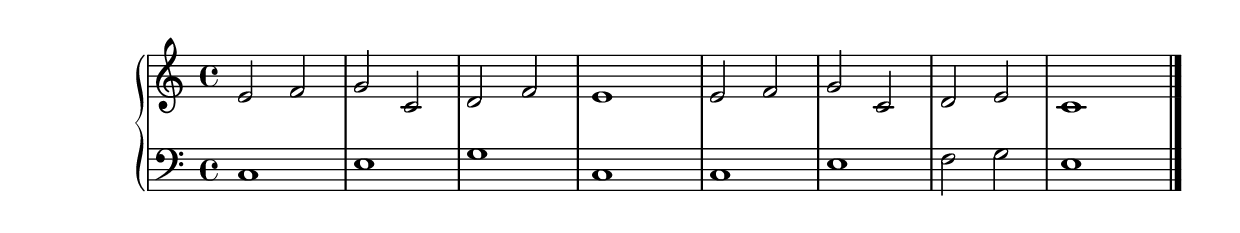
\version "2.20.0"
\header {
\include "lilypond-book-preamble.ly"
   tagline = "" % removed
 }
\score {
 {
  % Thompson’s modern course, p. 4 

\new PianoStaff 
  <<
    \new Staff = "upper" 
\relative c' {
  \clef treble
  \key c \major
  \time 4/4

	e2 f | g c, | d f | e1 | e2 f | g c, | d e | c1 \bar "|."
}

\new Staff = "lower" 
\relative c {
  \clef bass
  \key c \major
  \time 4/4

    c1 | e | g | c, | c | e | f2 g | e1 \bar "|."
}
>>

}
\layout {
  \context {
      \Score 
      proportionalNotationDuration =  #(ly:make-moment 1/5)
 }
 }
\midi {\tempo 4 = 60}
}
